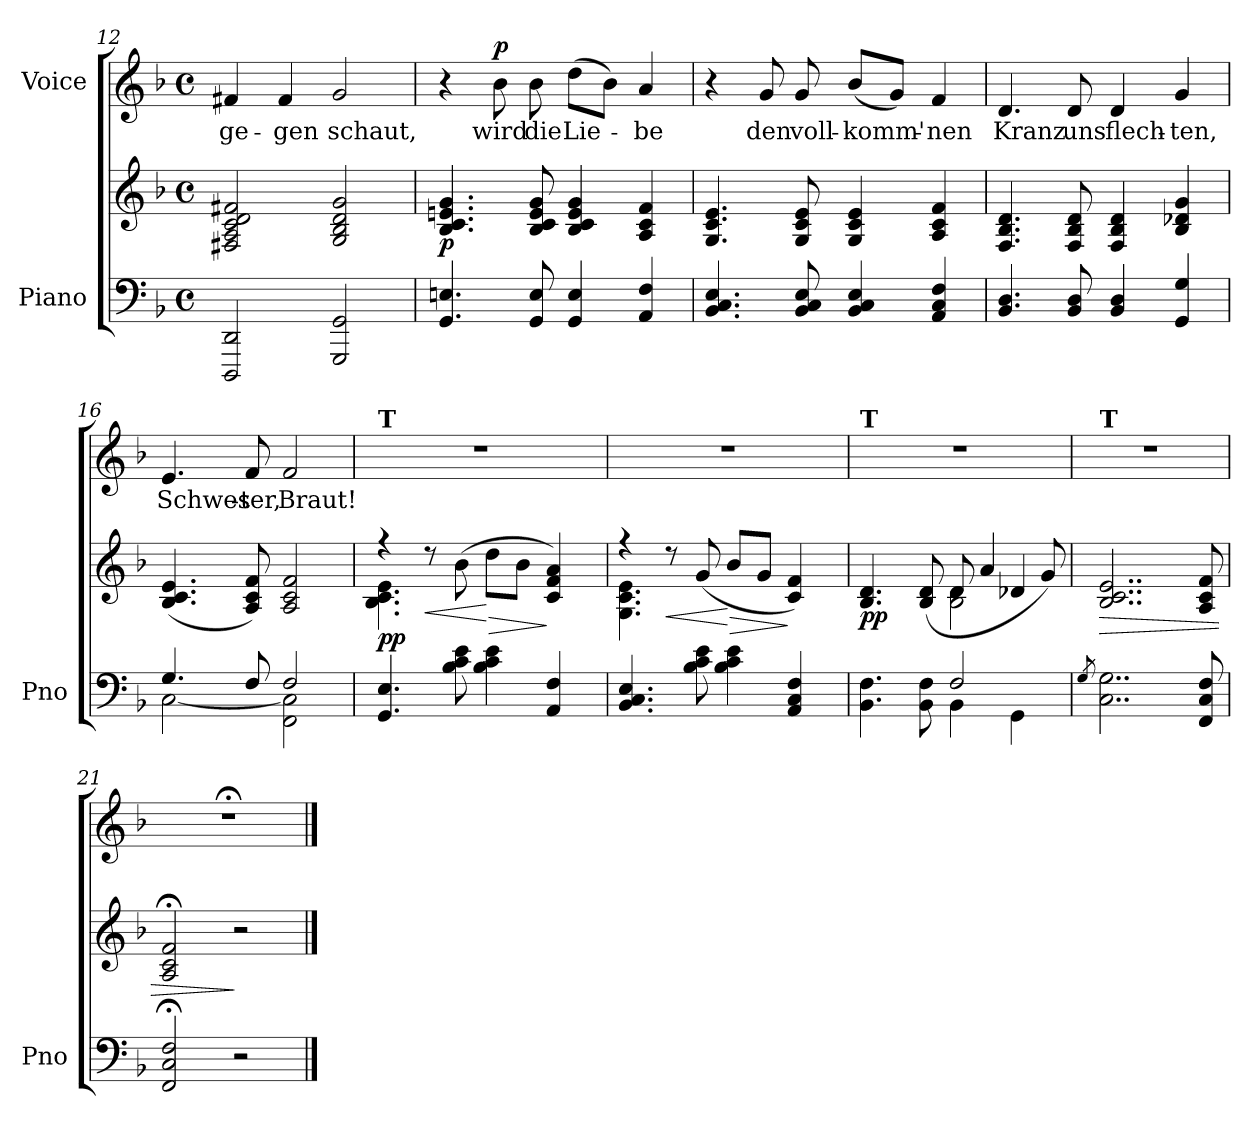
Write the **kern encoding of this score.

**kern	**kern	**dynam	**kern	**text	**dynam
*part2	*part2	*part2	*part1	*part1	*part1
*staff3	*staff2	*staff2/3	*staff1	*staff1	*staff1
*I"Piano	*	*	*I"Voice	*	*
*I'Pno	*	*	*	*	*
*clefF4	*clefG2	*	*clefG2	*	*
*k[b-]	*k[b-]	*	*k[b-]	*	*
*M4/4	*M4/4	*	*M4/4	*	*
*met(c)	*met(c)	*	*met(c)	*	*
=12	=12	=12	=12	=12	=12
!	!	!	!	!LO:LY:b	!
2DDD/ 2DD/	2F#X/ 2A/ 2c/ 2d/ 2f#X/	.	4f#X/	-ge-	.
!	!	!	!	!LO:LY:b	!
.	.	.	4f#/	-gen	.
!	!	!	!	!LO:LY:b	!
2GGG/ 2GG/	2G/ 2B-/ 2d/ 2g/	.	2g/	schaut,	.
!!LO:LB:g=z
=13	=13	=13	=13	=13	=13
!	!	!LO:DY:b	!	!	!
4.GG/ 4.En/	4.B-/ 4.c/ 4.en/ 4.g/	p	4r	.	.
!	!	!	!	!LO:LY:b	!LO:DY:b
.	.	.	8b-\	wird	p
!	!	!	!	!LO:LY:b	!
8GG/ 8E/	8B-/ 8c/ 8e/ 8g/	.	8b-\	die	.
!	!	!	!	!LO:LY:b	!
4GG/ 4E/	4B-/ 4c/ 4e/ 4g/	.	(>8dd\L	Lie-	.
.	.	.	8b-\J)	.	.
!	!	!	!	!LO:LY:b	!
4AA/ 4F/	4A/ 4c/ 4f/	.	4a/	-be	.
=14	=14	=14	=14	=14	=14
4.BB-/ 4.C/ 4.E/	4.G/ 4.c/ 4.e/	.	4r	.	.
!	!	!	!	!LO:LY:b	!
.	.	.	8g/	den	.
!	!	!	!	!LO:LY:b	!
8BB-/ 8C/ 8E/	8G/ 8c/ 8e/	.	8g/	voll-	.
!	!	!	!	!LO:LY:b	!
4BB-/ 4C/ 4E/	4G/ 4c/ 4e/	.	(<8b-/L	-komm'-	.
.	.	.	8g/J)	.	.
!	!	!	!	!LO:LY:b	!
4AA/ 4C/ 4F/	4A/ 4c/ 4f/	.	4f/	-nen	.
=15	=15	=15	=15	=15	=15
!	!	!	!	!LO:LY:b	!
4.BB-/ 4.D/	4.F/ 4.B-/ 4.d/	.	4.d/	Kranz	.
!	!	!	!	!LO:LY:b	!
8BB-/ 8D/	8F/ 8B-/ 8d/	.	8d/	uns	.
!	!	!	!	!LO:LY:b	!
4BB-/ 4D/	4F/ 4B-/ 4d/	.	4d/	flech-	.
!	!	!	!	!LO:LY:b	!
4GG/ 4G/	4B-/ 4d-X/ 4g/	.	4g/	-ten,	.
=16	=16	=16	=16	=16	=16
*^	*	*	*	*	*
!	!	!	!	!	!LO:LY:b	!
4.G/	[2C\	(>4.B-/ 4.c/ 4.e/	.	4.e/	Schwes-	.
!	!	!	!	!	!LO:LY:b	!
8F/	.	8A/ 8c/ 8f/)	.	8f/	-ter,	.
!	!	!	!	!	!LO:LY:b	!
2F/	2FF\ 2C\]	2A/ 2c/ 2f/	.	2f/	Braut!	.
!!LO:LB:g=z
=17	=17	=17	=17	=17	=17	=17
*	*	*^	*	*	*	*
!	!	!	!	!	!LO:TX:a:B:t=T	!	!
!	!	!	!	!LO:DY:b	!	!	!
*v	*v	*	*	*	*	*	*
4.GG/ 4.E/	4r	4.B-\ 4.c\ 4.e\	pp	1r	.	.
!	!	!	!LO:HP:b	!	!	!
.	8r	.	<	.	.	.
8B-\ 8c\ 8e\	(>8b-\	2ryy	.	.	.	.
!	!	!	!LO:HP:n=1:b	!	!	!
4B-\ 4c\ 4e\	8dd\L	.	[ >	.	.	.
.	8b-\J	.	.	.	.	.
4AA/ 4F/	4c/ 4f/ 4a/)	.	]	.	.	.
.	.	8ryy	.	.	.	.
=18	=18	=18	=18	=18	=18	=18
4.BB-/ 4.C/ 4.E/	4r	4.G\ 4.c\ 4.e\	.	1r	.	.
!	!	!	!LO:HP:b	!	!	!
.	8r	.	<	.	.	.
8B-\ 8c\ 8e\	(<8g/	2ryy	.	.	.	.
!	!	!	!LO:HP:n=1:b	!	!	!
4B-\ 4c\ 4e\	8b-/L	.	[ >	.	.	.
.	8g/J	.	.	.	.	.
4AA/ 4C/ 4F/	4c/ 4f/)	.	]	.	.	.
.	.	8ryy	.	.	.	.
=19	=19	=19	=19	=19	=19	=19
*^	*	*^	*	*	*	*
!	!	!	!	!	!	!LO:TX:a:B:t=T	!	!
!	!	!	!	!	!LO:DY:b	!	!	!
4.BB-\ 4.F\	2ryy	4.B-/ 4.d/	2ryy	2ryy	pp	1r	.	.
8BB-\ 8F\	.	(>8B-/ 8d/	.	.	.	.	.	.
!	!	!	!	!LO:N:head=solid	!	!	!	!
4BB-\	2F/	8d/	2B-\	4d\	.	.	.	.
.	.	4a/	.	.	.	.	.	.
4GG\	.	.	.	4d-X/	.	.	.	.
.	.	8g/)	.	.	.	.	.	.
*v	*v	*	*	*	*	*	*	*
*	*v	*v	*v	*	*	*	*
=20	=20	=20	=20	=20	=20
8qG/	.	.	.	.	.
!	!	!	!LO:TX:a:B:t=T	!	!
!	!	!LO:HP:b	!	!	!
2..C\ 2..G\	2..B-/ 2..c/ 2..e/	>	1r	.	.
8FF/ 8C/ 8F/	8A/ 8c/ 8f/	.	.	.	.
=21	=21	=21	=21	=21	=21
2FF/;< 2C/;< 2F/;<	2A/;< 2c/;< 2f/;<	.	1r;<	.	.
2r	2r	]	.	.	.
==	==	==	==	==	==
*-	*-	*-	*-	*-	*-
